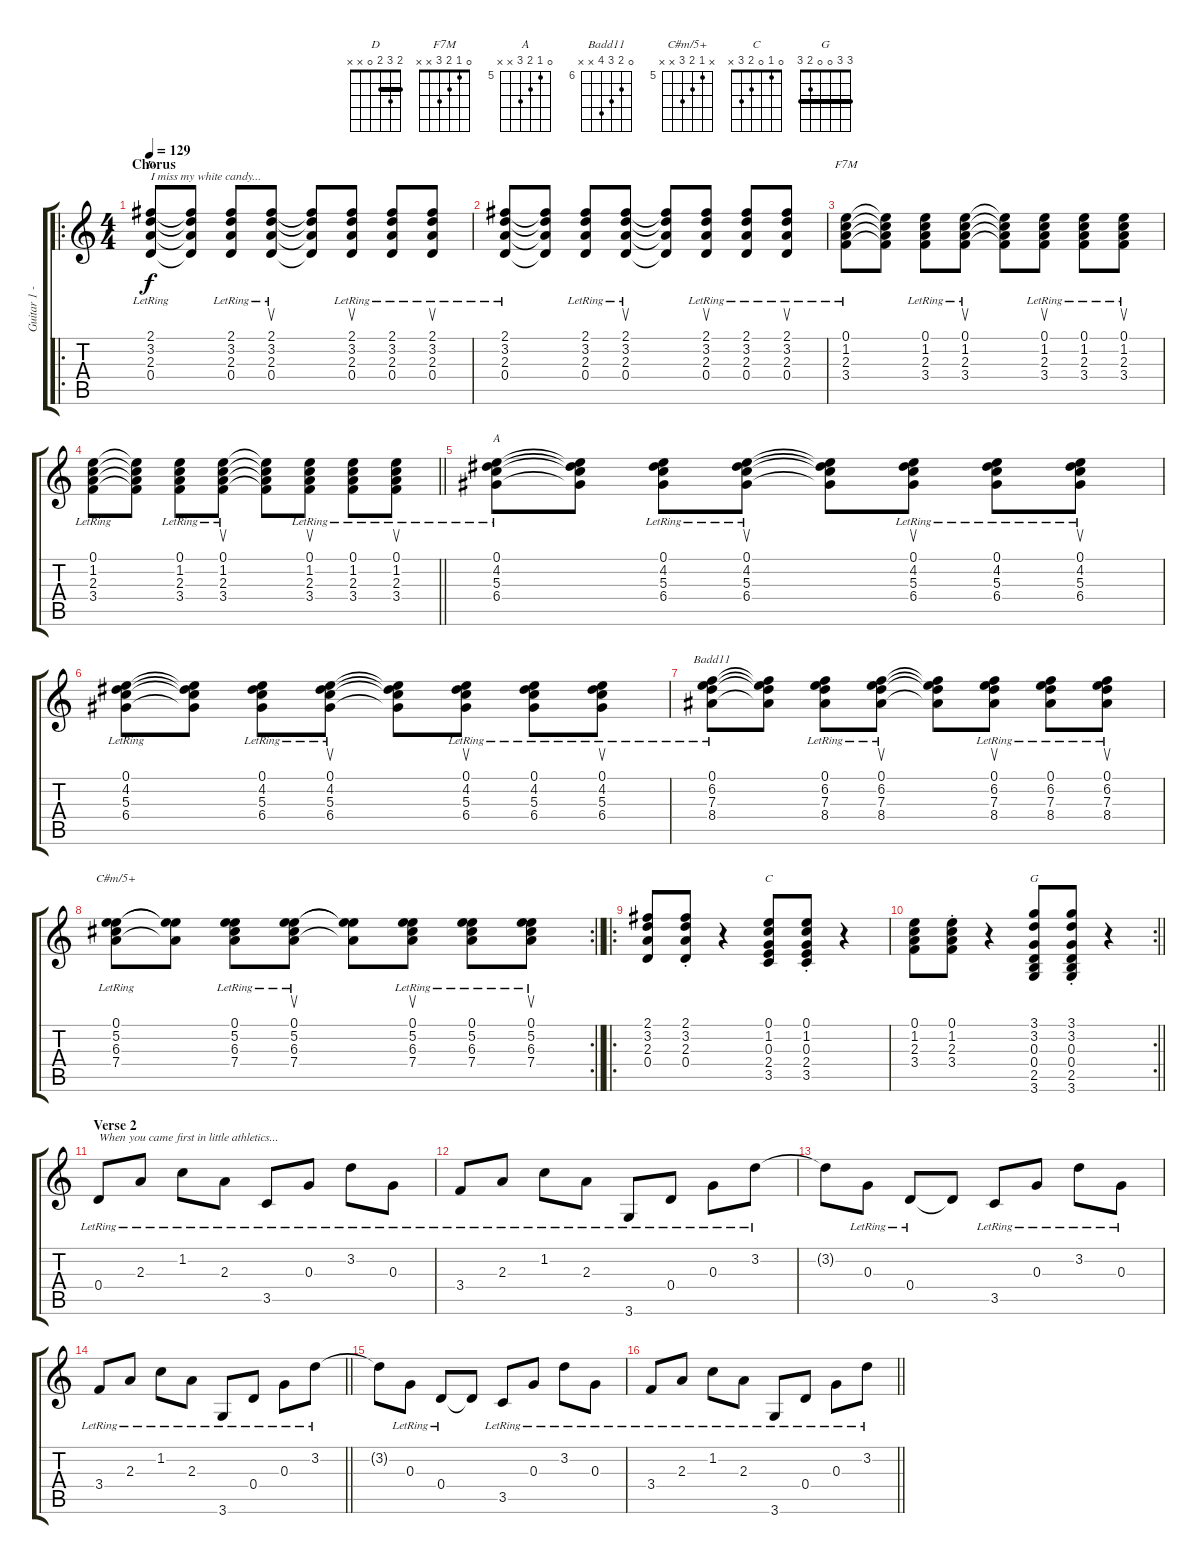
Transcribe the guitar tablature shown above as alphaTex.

\track ("Guitar 1 - Rhythm" "Guitar 1 -") {instrument electricguitarclean}
\staff {score tabs}
\tuning (E4 B3 G3 D3 A2 E2) {hide}
\chord ("D" 2 3 2 0 x x) {barre 2}
\chord ("F7M" 0 1 2 3 x x)
\chord ("A" 0 5 6 7 x x) {firstfret 5}
\chord ("Badd11" 0 7 8 9 x x) {firstfret 6}
\chord ("C#m/5+" x 5 6 7 x x) {firstfret 5}
\chord ("C" 0 1 0 2 3 x)
\chord ("G" 3 3 0 0 2 3) {barre 3}
\ro
\ts (4 4)
\section ("" "Chorus")
\tempo 129
\clef g2
\ks c
(2.1{lr} 3.2{lr} 2.3{lr} 0.4{lr}).8{ch "D" txt "I miss my white candy..." dy f} (2.1{t} 3.2{t} 2.3{t} 0.4{t}).8 (2.1{lr} 3.2{lr} 2.3{lr} 0.4{lr}).8 (2.1{lr} 3.2{lr} 2.3{lr} 0.4{lr}).8{su} (2.1{t} 3.2{t} 2.3{t} 0.4{t}).8 (2.1{lr} 3.2{lr} 2.3{lr} 0.4{lr}).8{su} (2.1{lr} 3.2{lr} 2.3{lr} 0.4{lr}).8 (2.1{lr} 3.2{lr} 2.3{lr} 0.4{lr}).8{su} |
(2.1{lr} 3.2{lr} 2.3{lr} 0.4{lr}).8 (2.1{t} 3.2{t} 2.3{t} 0.4{t}).8 (2.1{lr} 3.2{lr} 2.3{lr} 0.4{lr}).8 (2.1{lr} 3.2{lr} 2.3{lr} 0.4{lr}).8{su} (2.1{t} 3.2{t} 2.3{t} 0.4{t}).8 (2.1{lr} 3.2{lr} 2.3{lr} 0.4{lr}).8{su} (2.1{lr} 3.2{lr} 2.3{lr} 0.4{lr}).8 (2.1{lr} 3.2{lr} 2.3{lr} 0.4{lr}).8{su} |
(0.1{lr} 1.2{lr} 2.3{lr} 3.4{lr}).8{ch "F7M"} (0.1{t} 1.2{t} 2.3{t} 3.4{t}).8 (0.1{lr} 1.2{lr} 2.3{lr} 3.4{lr}).8 (0.1{lr} 1.2{lr} 2.3{lr} 3.4{lr}).8{su} (0.1{t} 1.2{t} 2.3{t} 3.4{t}).8 (0.1{lr} 1.2{lr} 2.3{lr} 3.4{lr}).8{su} (0.1{lr} 1.2{lr} 2.3{lr} 3.4{lr}).8 (0.1{lr} 1.2{lr} 2.3{lr} 3.4{lr}).8{su} |
\barLineRight lightlight
(0.1{lr} 1.2{lr} 2.3{lr} 3.4{lr}).8 (0.1{t} 1.2{t} 2.3{t} 3.4{t}).8 (0.1{lr} 1.2{lr} 2.3{lr} 3.4{lr}).8 (0.1{lr} 1.2{lr} 2.3{lr} 3.4{lr}).8{su} (0.1{t} 1.2{t} 2.3{t} 3.4{t}).8 (0.1{lr} 1.2{lr} 2.3{lr} 3.4{lr}).8{su} (0.1{lr} 1.2{lr} 2.3{lr} 3.4{lr}).8 (0.1{lr} 1.2{lr} 2.3{lr} 3.4{lr}).8{su} |
\section ("" "")
(0.1{lr} 4.2{lr} 5.3{lr} 6.4{lr}).8{ch "A"} (0.1{t} 4.2{t} 5.3{t} 6.4{t}).8 (0.1{lr} 4.2{lr} 5.3{lr} 6.4{lr}).8 (0.1{lr} 4.2{lr} 5.3{lr} 6.4{lr}).8{su} (0.1{t} 4.2{t} 5.3{t} 6.4{t}).8 (0.1{lr} 4.2{lr} 5.3{lr} 6.4{lr}).8{su} (0.1{lr} 4.2{lr} 5.3{lr} 6.4{lr}).8 (0.1{lr} 4.2{lr} 5.3{lr} 6.4{lr}).8{su} |
(0.1{lr} 4.2{lr} 5.3{lr} 6.4{lr}).8 (0.1{t} 4.2{t} 5.3{t} 6.4{t}).8 (0.1{lr} 4.2{lr} 5.3{lr} 6.4{lr}).8 (0.1{lr} 4.2{lr} 5.3{lr} 6.4{lr}).8{su} (0.1{t} 4.2{t} 5.3{t} 6.4{t}).8 (0.1{lr} 4.2{lr} 5.3{lr} 6.4{lr}).8{su} (0.1{lr} 4.2{lr} 5.3{lr} 6.4{lr}).8 (0.1{lr} 4.2{lr} 5.3{lr} 6.4{lr}).8{su} |
(0.1{lr} 6.2{lr} 7.3{lr} 8.4{lr}).8{ch "Badd11"} (0.1{t} 6.2{t} 7.3{t} 8.4{t}).8 (0.1{lr} 6.2{lr} 7.3{lr} 8.4{lr}).8 (0.1{lr} 6.2{lr} 7.3{lr} 8.4{lr}).8{su} (0.1{t} 6.2{t} 7.3{t} 8.4{t}).8 (0.1{lr} 6.2{lr} 7.3{lr} 8.4{lr}).8{su} (0.1{lr} 6.2{lr} 7.3{lr} 8.4{lr}).8 (0.1{lr} 6.2{lr} 7.3{lr} 8.4{lr}).8{su} |
\rc 2
\barLineRight lightlight
(0.1{lr} 5.2{lr} 6.3{lr} 7.4{lr}).8{ch "C#m/5+"} (0.1{t} 5.2{t} 7.4{t}).8 (0.1{lr} 5.2{lr} 6.3{lr} 7.4{lr}).8 (0.1{lr} 5.2{lr} 6.3{lr} 7.4{lr}).8{su} (0.1{t} 5.2{t} 7.4{t}).8 (0.1{lr} 5.2{lr} 6.3{lr} 7.4{lr}).8{su} (0.1{lr} 5.2{lr} 6.3{lr} 7.4{lr}).8 (0.1{lr} 5.2{lr} 6.3{lr} 7.4{lr}).8{su} |
\ro
(2.1 3.2 2.3 0.4).8 (2.1{st} 3.2{st} 2.3{st} 0.4{st}).8 r.4 (0.1 1.2 0.3 2.4 3.5).8{ch "C"} (0.1 1.2{st} 0.3 2.4 3.5).8 r.4 |
\rc 2
\barLineRight lightlight
(0.1 1.2 2.3 3.4).8 (0.1{st} 1.2{st} 2.3{st} 3.4{st}).8 r.4 (3.1 3.2 0.3 0.4 2.5 3.6).8{ch "G"} (3.1{st} 3.2{st} 0.3{st} 0.4{st} 2.5{st} 3.6{st}).8 r.4 |
\section ("" "Verse 2")
0.4{lr}.8{txt "When you came first in little athletics..."} 2.3{lr}.8 1.2{lr}.8 2.3{lr}.8 3.5{lr}.8 0.3{lr}.8 3.2{lr}.8 0.3{lr}.8 |
3.4{lr}.8 2.3{lr}.8 1.2{lr}.8 2.3{lr}.8 3.6{lr}.8 0.4{lr}.8 0.3{lr}.8 3.2{lr}.8 |
3.2{t}.8 0.3{lr}.8 0.4{lr}.8 0.4{t}.8 3.5{lr}.8 0.3{lr}.8 3.2{lr}.8 0.3{lr}.8 |
\barLineRight lightlight
3.4{lr}.8 2.3{lr}.8 1.2{lr}.8 2.3{lr}.8 3.6{lr}.8 0.4{lr}.8 0.3{lr}.8 3.2{lr}.8 |
3.2{t}.8 0.3{lr}.8 0.4{lr}.8 0.4{t}.8 3.5{lr}.8 0.3{lr}.8 3.2{lr}.8 0.3{lr}.8 |
\barLineRight lightlight
3.4{lr}.8 2.3{lr}.8 1.2{lr}.8 2.3{lr}.8 3.6{lr}.8 0.4{lr}.8 0.3{lr}.8 3.2{lr}.8
